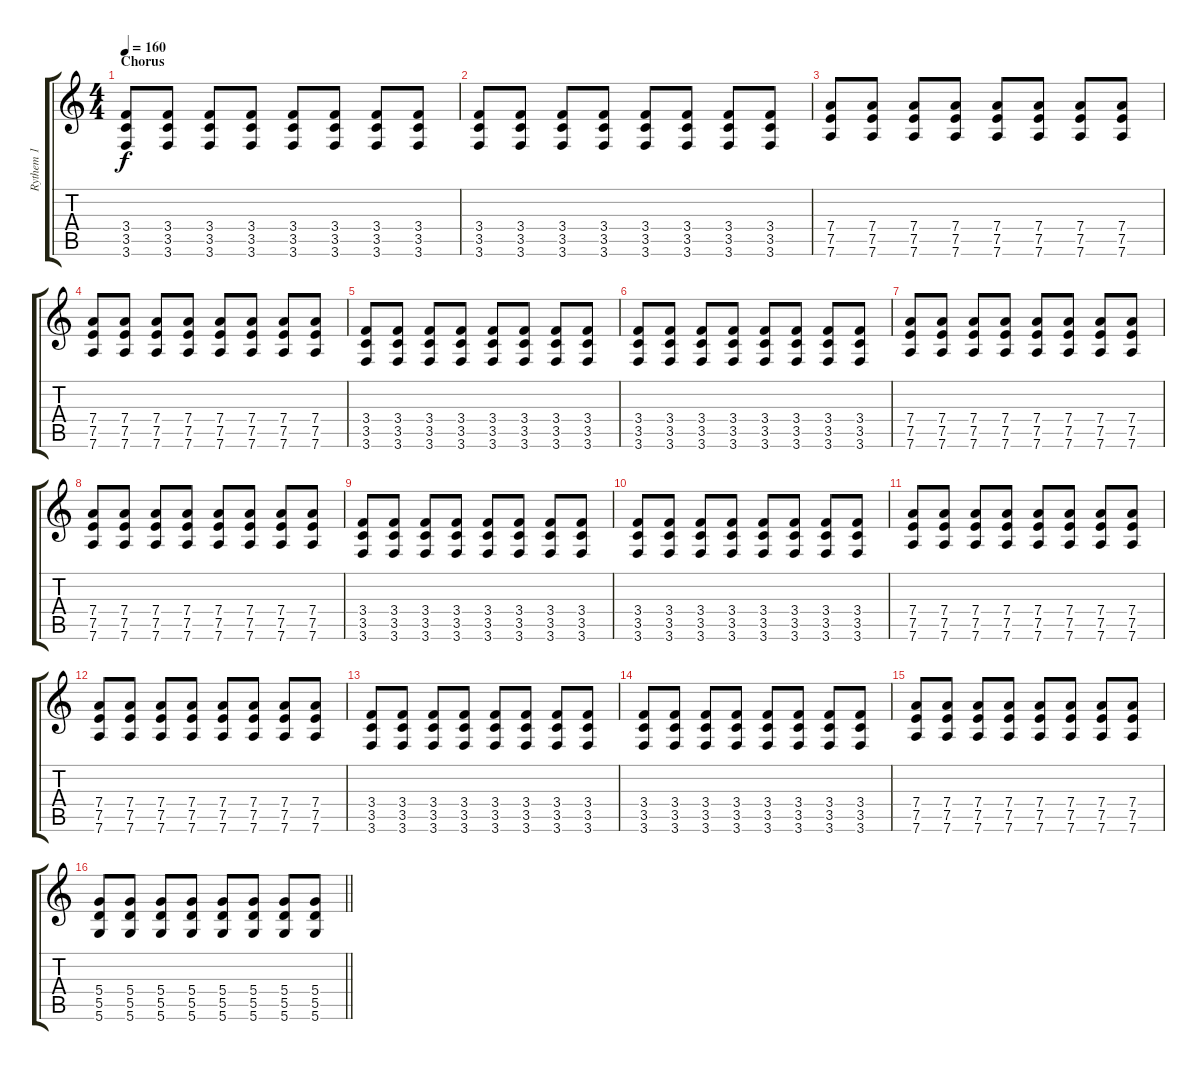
\track ("Rythem 1" "Rythem 1") {instrument distortionguitar}
\staff {score tabs}
\tuning (E4 B3 G3 D3 A2 D2) {hide}
\ts (4 4)
\section ("" "Chorus")
\tempo 160
\clef g2
\ks c
(3.4 3.5 3.6).8{dy f} (3.4 3.5 3.6).8 (3.4 3.5 3.6).8 (3.4 3.5 3.6).8 (3.4 3.5 3.6).8 (3.4 3.5 3.6).8 (3.4 3.5 3.6).8 (3.4 3.5 3.6).8 |
(3.4 3.5 3.6).8 (3.4 3.5 3.6).8 (3.4 3.5 3.6).8 (3.4 3.5 3.6).8 (3.4 3.5 3.6).8 (3.4 3.5 3.6).8 (3.4 3.5 3.6).8 (3.4 3.5 3.6).8 |
(7.4 7.5 7.6).8 (7.4 7.5 7.6).8 (7.4 7.5 7.6).8 (7.4 7.5 7.6).8 (7.4 7.5 7.6).8 (7.4 7.5 7.6).8 (7.4 7.5 7.6).8 (7.4 7.5 7.6).8 |
(7.4 7.5 7.6).8 (7.4 7.5 7.6).8 (7.4 7.5 7.6).8 (7.4 7.5 7.6).8 (7.4 7.5 7.6).8 (7.4 7.5 7.6).8 (7.4 7.5 7.6).8 (7.4 7.5 7.6).8 |
(3.4 3.5 3.6).8 (3.4 3.5 3.6).8 (3.4 3.5 3.6).8 (3.4 3.5 3.6).8 (3.4 3.5 3.6).8 (3.4 3.5 3.6).8 (3.4 3.5 3.6).8 (3.4 3.5 3.6).8 |
(3.4 3.5 3.6).8 (3.4 3.5 3.6).8 (3.4 3.5 3.6).8 (3.4 3.5 3.6).8 (3.4 3.5 3.6).8 (3.4 3.5 3.6).8 (3.4 3.5 3.6).8 (3.4 3.5 3.6).8 |
(7.4 7.5 7.6).8 (7.4 7.5 7.6).8 (7.4 7.5 7.6).8 (7.4 7.5 7.6).8 (7.4 7.5 7.6).8 (7.4 7.5 7.6).8 (7.4 7.5 7.6).8 (7.4 7.5 7.6).8 |
(7.4 7.5 7.6).8 (7.4 7.5 7.6).8 (7.4 7.5 7.6).8 (7.4 7.5 7.6).8 (7.4 7.5 7.6).8 (7.4 7.5 7.6).8 (7.4 7.5 7.6).8 (7.4 7.5 7.6).8 |
(3.4 3.5 3.6).8 (3.4 3.5 3.6).8 (3.4 3.5 3.6).8 (3.4 3.5 3.6).8 (3.4 3.5 3.6).8 (3.4 3.5 3.6).8 (3.4 3.5 3.6).8 (3.4 3.5 3.6).8 |
(3.4 3.5 3.6).8 (3.4 3.5 3.6).8 (3.4 3.5 3.6).8 (3.4 3.5 3.6).8 (3.4 3.5 3.6).8 (3.4 3.5 3.6).8 (3.4 3.5 3.6).8 (3.4 3.5 3.6).8 |
(7.4 7.5 7.6).8 (7.4 7.5 7.6).8 (7.4 7.5 7.6).8 (7.4 7.5 7.6).8 (7.4 7.5 7.6).8 (7.4 7.5 7.6).8 (7.4 7.5 7.6).8 (7.4 7.5 7.6).8 |
(7.4 7.5 7.6).8 (7.4 7.5 7.6).8 (7.4 7.5 7.6).8 (7.4 7.5 7.6).8 (7.4 7.5 7.6).8 (7.4 7.5 7.6).8 (7.4 7.5 7.6).8 (7.4 7.5 7.6).8 |
(3.4 3.5 3.6).8 (3.4 3.5 3.6).8 (3.4 3.5 3.6).8 (3.4 3.5 3.6).8 (3.4 3.5 3.6).8 (3.4 3.5 3.6).8 (3.4 3.5 3.6).8 (3.4 3.5 3.6).8 |
(3.4 3.5 3.6).8 (3.4 3.5 3.6).8 (3.4 3.5 3.6).8 (3.4 3.5 3.6).8 (3.4 3.5 3.6).8 (3.4 3.5 3.6).8 (3.4 3.5 3.6).8 (3.4 3.5 3.6).8 |
(7.4 7.5 7.6).8 (7.4 7.5 7.6).8 (7.4 7.5 7.6).8 (7.4 7.5 7.6).8 (7.4 7.5 7.6).8 (7.4 7.5 7.6).8 (7.4 7.5 7.6).8 (7.4 7.5 7.6).8 |
\barLineRight lightlight
(5.4 5.5 5.6).8 (5.4 5.5 5.6).8 (5.4 5.5 5.6).8 (5.4 5.5 5.6).8 (5.4 5.5 5.6).8 (5.4 5.5 5.6).8 (5.4 5.5 5.6).8 (5.4 5.5 5.6).8
